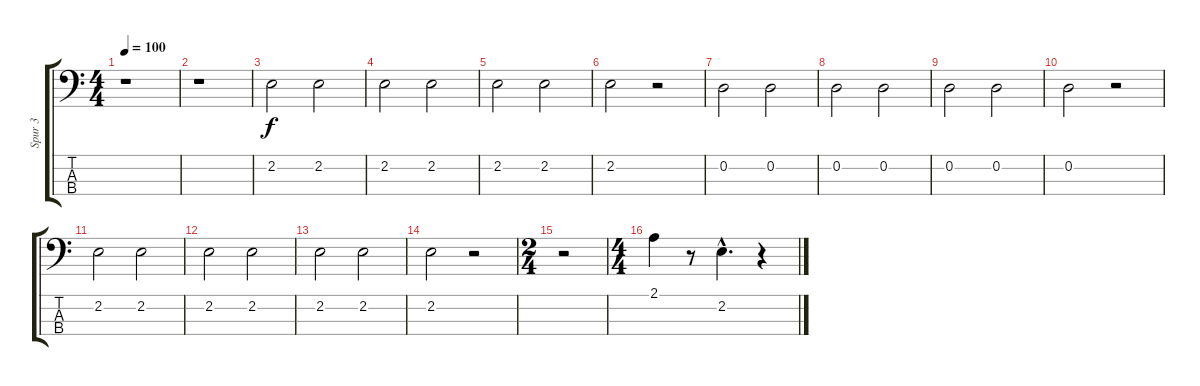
\track ("Spur 3" "Spur 3") {instrument acousticbass}
\staff {score tabs}
\tuning (G2 D2 A1 E1) {hide}
\ts (4 4)
\tempo 100
\clef f4
\ks c
r.1{dy f instrument acousticbass} |
r.1 |
2.2.2 2.2.2 |
2.2.2 2.2.2 |
2.2.2 2.2.2 |
2.2.2 r.2 |
0.2.2 0.2.2 |
0.2.2 0.2.2 |
0.2.2 0.2.2 |
0.2.2 r.2 |
2.2.2 2.2.2 |
2.2.2 2.2.2 |
2.2.2 2.2.2 |
2.2.2 r.2 |
\ts (2 4)
r.2 |
\ts (4 4)
2.1.4 r.8 2.2{hac}.4{d} r.4
